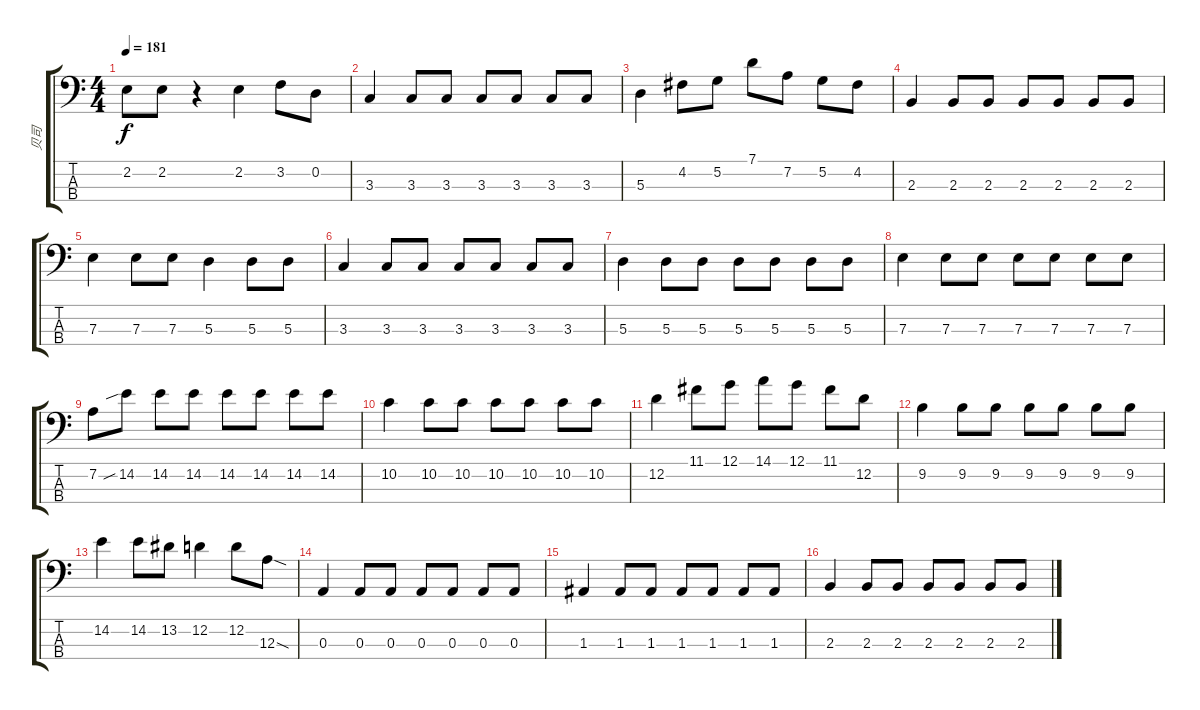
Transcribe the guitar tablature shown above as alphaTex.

\track ("贝司" "贝司") {instrument electricbassfinger}
\staff {score tabs}
\tuning (G2 D2 A1 E1) {hide}
\ts (4 4)
\tempo 181
\clef f4
\ks c
2.2.8{dy f} 2.2.8 r.4 2.2.4 3.2.8 0.2.8 |
3.3.4 3.3.8 3.3.8 3.3.8 3.3.8 3.3.8 3.3.8 |
5.3.4 4.2.8 5.2.8 7.1.8 7.2.8 5.2.8 4.2.8 |
2.3.4 2.3.8 2.3.8 2.3.8 2.3.8 2.3.8 2.3.8 |
7.3.4 7.3.8 7.3.8 5.3.4 5.3.8 5.3.8 |
3.3.4 3.3.8 3.3.8 3.3.8 3.3.8 3.3.8 3.3.8 |
5.3.4 5.3.8 5.3.8 5.3.8 5.3.8 5.3.8 5.3.8 |
7.3.4 7.3.8 7.3.8 7.3.8 7.3.8 7.3.8 7.3.8 |
7.2.8 14.2{sib}.8 14.2.8 14.2.8 14.2.8 14.2.8 14.2.8 14.2.8 |
10.2.4 10.2.8 10.2.8 10.2.8 10.2.8 10.2.8 10.2.8 |
12.2.4 11.1.8 12.1.8 14.1.8 12.1.8 11.1.8 12.2.8 |
9.2.4 9.2.8 9.2.8 9.2.8 9.2.8 9.2.8 9.2.8 |
14.2.4 14.2.8 13.2.8 12.2.4 12.2.8 12.3{sod}.8 |
0.3.4 0.3.8 0.3.8 0.3.8 0.3.8 0.3.8 0.3.8 |
1.3.4 1.3.8 1.3.8 1.3.8 1.3.8 1.3.8 1.3.8 |
2.3.4 2.3.8 2.3.8 2.3.8 2.3.8 2.3.8 2.3.8
